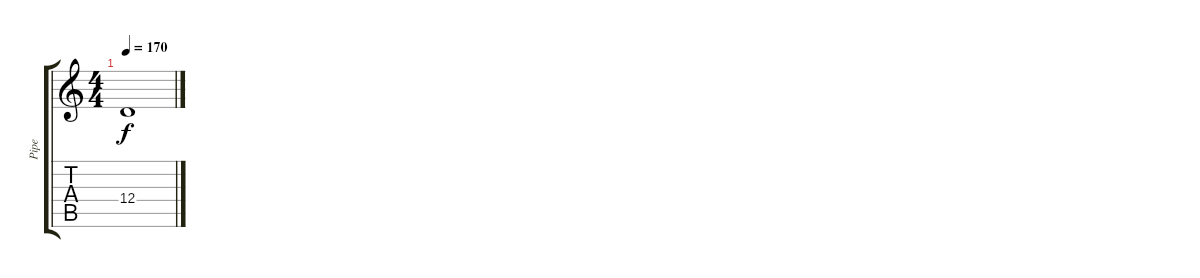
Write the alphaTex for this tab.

\track ("Pipe" "Pipe") {instrument altosax}
\staff {score tabs}
\tuning (E4 B3 G3 D3 A2 E2) {hide}
\ts (4 4)
\tempo 170
\clef g2
\ks c
12.4.1{dy f}
